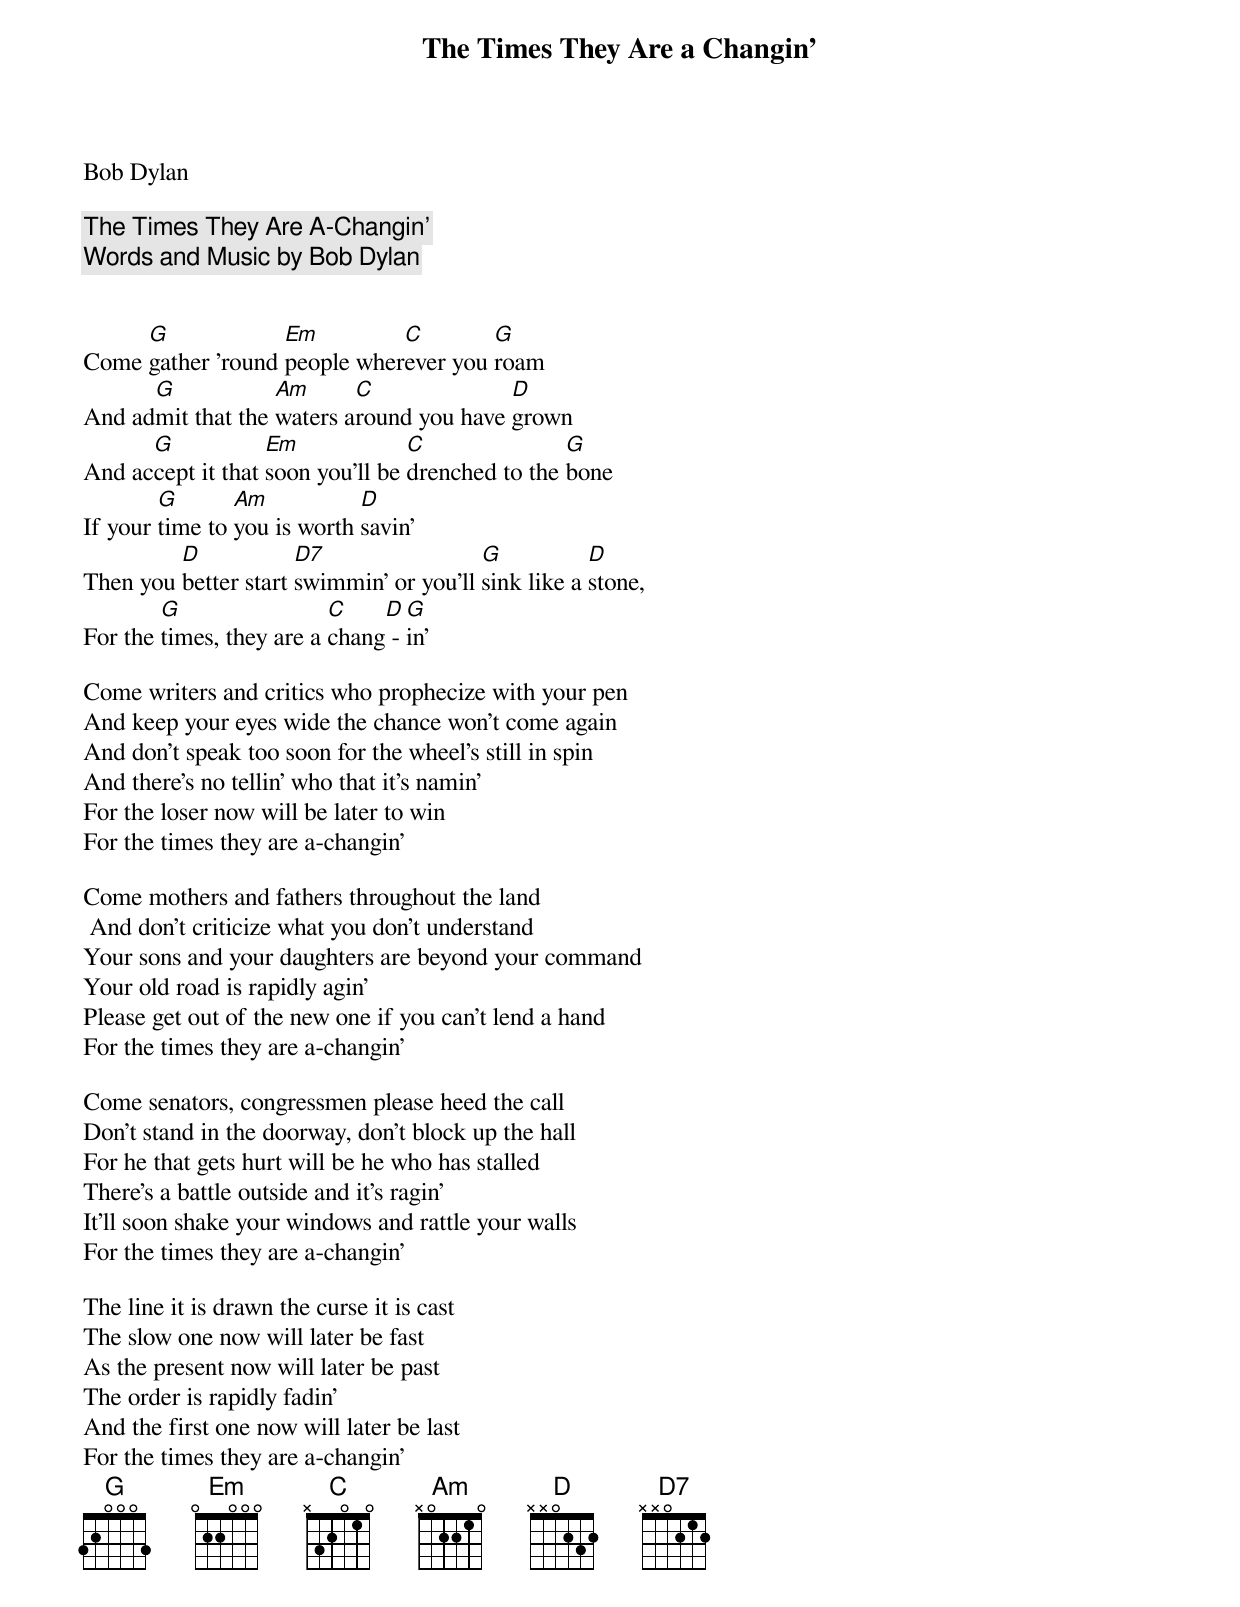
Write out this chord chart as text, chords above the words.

The Times They Are a Changin'
Bob Dylan

The Times They Are A-Changin'
Words and Music by Bob Dylan


     G             Em         C        G
Come gather 'round people wherever you roam
      G            Am      C              D
And admit that the waters around you have grown
      G            Em             C               G
And accept it that soon you'll be drenched to the bone
        G       Am           D
If your time to you is worth savin'
         D            D7                 G           D
Then you better start swimmin' or you'll sink like a stone,
        G                 C    D  G
For the times, they are a chang - in'

Come writers and critics who prophecize with your pen
And keep your eyes wide the chance won't come again
And don't speak too soon for the wheel's still in spin
And there's no tellin' who that it's namin'
For the loser now will be later to win
For the times they are a-changin'

Come mothers and fathers throughout the land
 And don't criticize what you don't understand
Your sons and your daughters are beyond your command
Your old road is rapidly agin'
Please get out of the new one if you can't lend a hand
For the times they are a-changin'

Come senators, congressmen please heed the call
Don't stand in the doorway, don't block up the hall
For he that gets hurt will be he who has stalled
There's a battle outside and it's ragin'
It'll soon shake your windows and rattle your walls
For the times they are a-changin'

The line it is drawn the curse it is cast
The slow one now will later be fast
As the present now will later be past
The order is rapidly fadin'
And the first one now will later be last
For the times they are a-changin'
